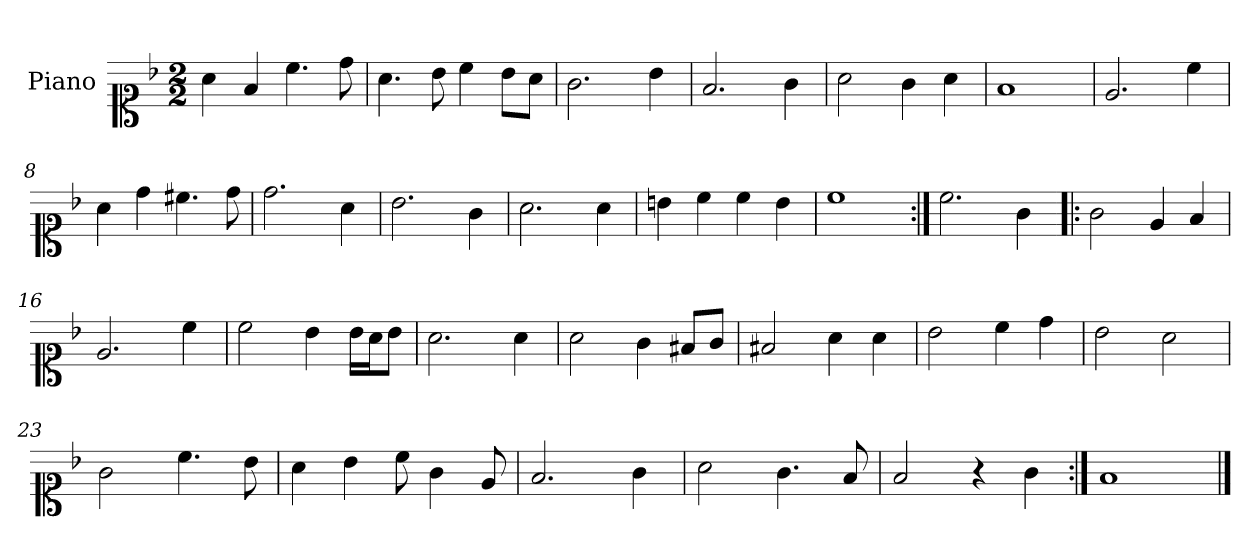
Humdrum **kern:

**kern
*part1
*staff1
*I"Piano
*I'Pno.
*clefC1
*k[b-]
*M2/2
=1
4a\
4f/
4.cc\
8dd\
=2
4.a\
8b-\
4cc\
8b-\L
8a\J
=3
2.g\
4b-\
=4
2.f/
4g\
=5
2a\
4g\
4a\
=6
1f
=7
2.e/
4cc\
=8
4a\
4dd\
4.cc#X\
8dd\
=9
2.dd\
4a\
=10
2.b-\
4g\
!!LO:LB:g=z
=11
2.a\
4a\
=12
4bn\
4cc\
4cc\
4b\
=13
1cc
=14:|!
2.cc\
4g\
=15!|:
2g\
4e/
4f/
=16
2.e/
4cc\
=17
2cc\
4b-\
16b-\LL
16a\J
8b-\J
=18
2.a\
4a\
=19
2a\
4g\
8f#X/L
8g/J
=20
2f#X/
4a\
4a\
!!LO:LB:g=z
=21
2b-\
4cc\
4dd\
=22
2b-\
2a\
=23
2g\
4.cc\
8b-\
=24
4a\
4b-\
8cc\
4g\
8e/
=25
2.f/
4g\
=26
2a\
4.g\
8f/
=27
2f/
4r
4g\
=28:|!
1f
==
*-
